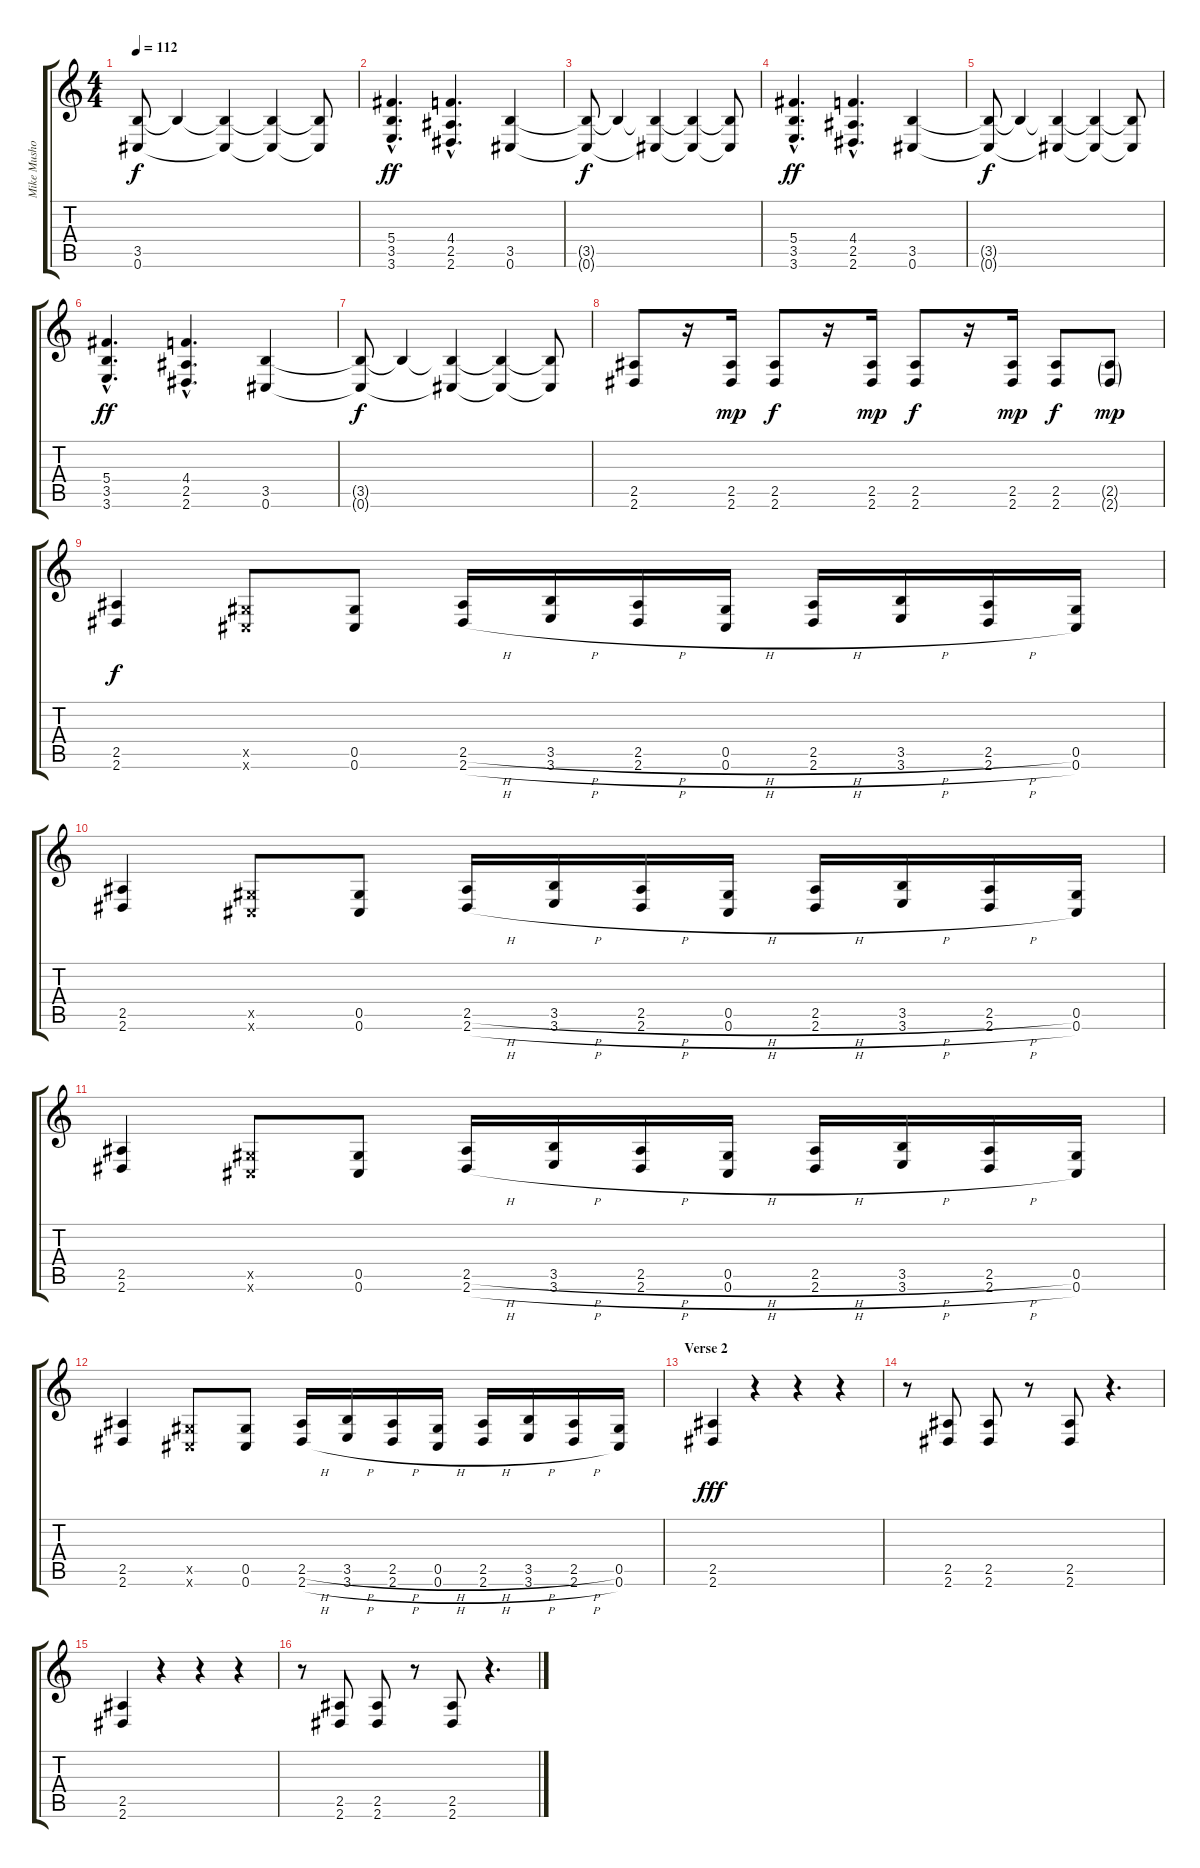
\track ("Mike Mushok" "Mike Musho") {instrument distortionguitar}
\staff {score tabs}
\tuning (Eb4 Bb3 Gb3 Db3 Ab2 Db2) {hide}
\ts (4 4)
\tempo 112
\clef g2
\ks c
(3.5{t} 0.6{t}).8{dy f} 3.5{t}.4 (3.5{t} 0.6{t}).4{volume 13} (3.5{t} 0.6{t}).4{volume 12} (3.5{t} 0.6{t}).8 |
(5.4{hac} 3.5{hac} 3.6{hac}).4{d dy ff volume 16} (4.4{hac} 2.5{hac} 2.6{hac}).4{d} (3.5 0.6).4 |
(3.5{t} 0.6{t}).8{dy f} 3.5{t}.4 (3.5{t} 0.6{t}).4{volume 13} (3.5{t} 0.6{t}).4{volume 12} (3.5{t} 0.6{t}).8 |
(5.4{hac} 3.5{hac} 3.6{hac}).4{d dy ff volume 16} (4.4{hac} 2.5{hac} 2.6{hac}).4{d} (3.5 0.6).4 |
(3.5{t} 0.6{t}).8{dy f} 3.5{t}.4 (3.5{t} 0.6{t}).4{volume 13} (3.5{t} 0.6{t}).4{volume 12} (3.5{t} 0.6{t}).8 |
(5.4{hac} 3.5{hac} 3.6{hac}).4{d dy ff volume 16} (4.4{hac} 2.5{hac} 2.6{hac}).4{d} (3.5 0.6).4 |
(3.5{t} 0.6{t}).8{dy f} 3.5{t}.4 (3.5{t} 0.6{t}).4{volume 13} (3.5{t} 0.6{t}).4{volume 12} (3.5{t} 0.6{t}).8 |
(2.5 2.6).8 r.16 (2.5 2.6).16{dy mp} (2.5 2.6).8{dy f} r.16 (2.5 2.6).16{dy mp} (2.5 2.6).8{dy f} r.16 (2.5 2.6).16{dy mp} (2.5 2.6).8{dy f} (2.5{g} 2.6{g}).8{dy mp} |
(2.5 2.6).4{dy f} (0.5{x} 0.6{x}).8 (0.5 0.6).8 (2.5{h} 2.6{h}).16 (3.5{h} 3.6{h}).16 (2.5{h} 2.6{h}).16 (0.5{h} 0.6{h}).16 (2.5{h} 2.6{h}).16 (3.5{h} 3.6{h}).16 (2.5{h} 2.6{h}).16 (0.5 0.6).16 |
(2.5 2.6).4 (0.5{x} 0.6{x}).8 (0.5 0.6).8 (2.5{h} 2.6{h}).16 (3.5{h} 3.6{h}).16 (2.5{h} 2.6{h}).16 (0.5{h} 0.6{h}).16 (2.5{h} 2.6{h}).16 (3.5{h} 3.6{h}).16 (2.5{h} 2.6{h}).16 (0.5 0.6).16 |
(2.5 2.6).4 (0.5{x} 0.6{x}).8 (0.5 0.6).8 (2.5{h} 2.6{h}).16 (3.5{h} 3.6{h}).16 (2.5{h} 2.6{h}).16 (0.5{h} 0.6{h}).16 (2.5{h} 2.6{h}).16 (3.5{h} 3.6{h}).16 (2.5{h} 2.6{h}).16 (0.5 0.6).16 |
(2.5 2.6).4 (0.5{x} 0.6{x}).8 (0.5 0.6).8 (2.5{h} 2.6{h}).16 (3.5{h} 3.6{h}).16 (2.5{h} 2.6{h}).16 (0.5{h} 0.6{h}).16 (2.5{h} 2.6{h}).16 (3.5{h} 3.6{h}).16 (2.5{h} 2.6{h}).16 (0.5 0.6).16 |
\section ("" "Verse 2")
(2.5 2.6).4{dy fff} r.4 r.4 r.4 |
r.8 (2.5 2.6).8 (2.5 2.6).8 r.8 (2.5 2.6).8 r.4{d} |
(2.5 2.6).4 r.4 r.4 r.4 |
r.8 (2.5 2.6).8 (2.5 2.6).8 r.8 (2.5 2.6).8 r.4{d}
